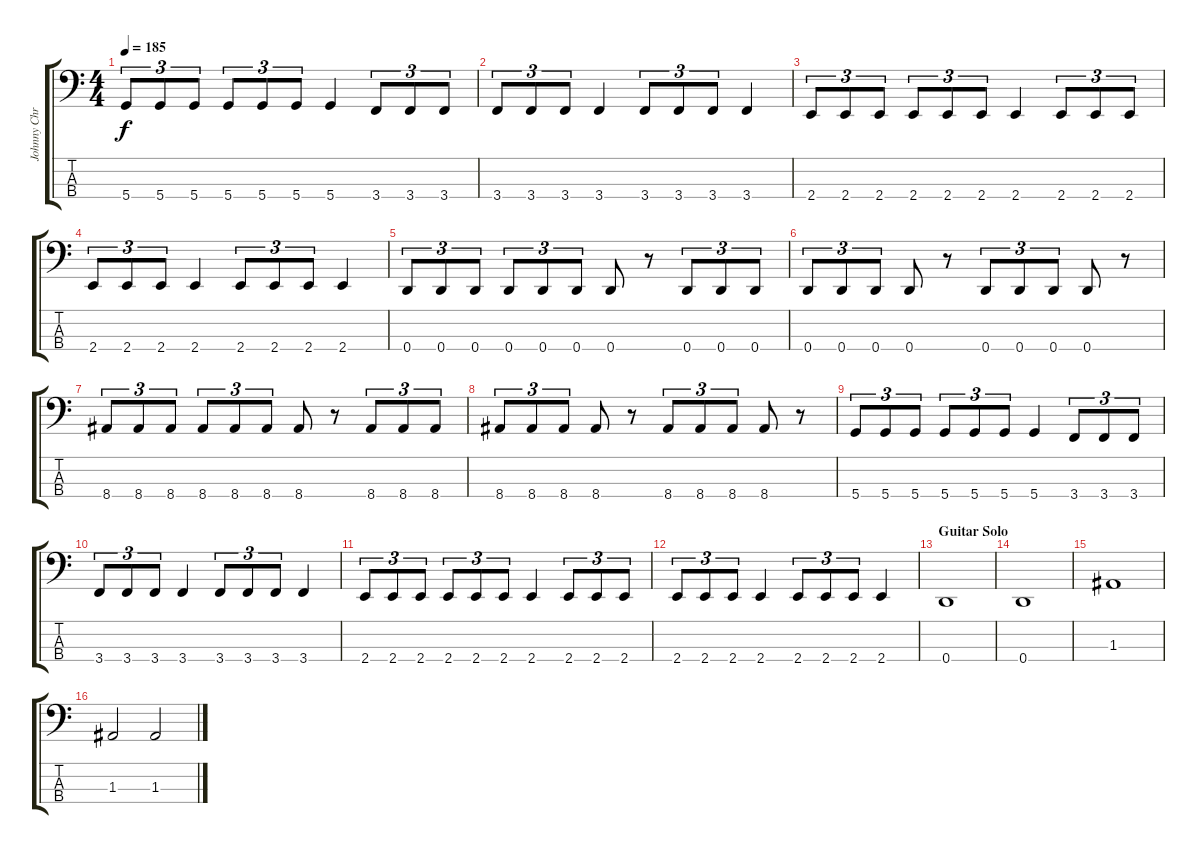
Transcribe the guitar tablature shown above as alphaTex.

\track ("Johnny Christ" "Johnny Chr") {instrument electricbasspick}
\staff {score tabs}
\tuning (G2 D2 A1 D1) {hide}
\ts (4 4)
\tempo 185
\clef f4
\ks c
5.4.8{tu (3 2) dy f} 5.4.8{tu (3 2)} 5.4.8{tu (3 2)} 5.4.8{tu (3 2)} 5.4.8{tu (3 2)} 5.4.8{tu (3 2)} 5.4.4 3.4.8{tu (3 2)} 3.4.8{tu (3 2)} 3.4.8{tu (3 2)} |
3.4.8{tu (3 2)} 3.4.8{tu (3 2)} 3.4.8{tu (3 2)} 3.4.4 3.4.8{tu (3 2)} 3.4.8{tu (3 2)} 3.4.8{tu (3 2)} 3.4.4 |
2.4.8{tu (3 2)} 2.4.8{tu (3 2)} 2.4.8{tu (3 2)} 2.4.8{tu (3 2)} 2.4.8{tu (3 2)} 2.4.8{tu (3 2)} 2.4.4 2.4.8{tu (3 2)} 2.4.8{tu (3 2)} 2.4.8{tu (3 2)} |
2.4.8{tu (3 2)} 2.4.8{tu (3 2)} 2.4.8{tu (3 2)} 2.4.4 2.4.8{tu (3 2)} 2.4.8{tu (3 2)} 2.4.8{tu (3 2)} 2.4.4 |
0.4.8{tu (3 2)} 0.4.8{tu (3 2)} 0.4.8{tu (3 2)} 0.4.8{tu (3 2)} 0.4.8{tu (3 2)} 0.4.8{tu (3 2)} 0.4.8 r.8 0.4.8{tu (3 2)} 0.4.8{tu (3 2)} 0.4.8{tu (3 2)} |
0.4.8{tu (3 2)} 0.4.8{tu (3 2)} 0.4.8{tu (3 2)} 0.4.8 r.8 0.4.8{tu (3 2)} 0.4.8{tu (3 2)} 0.4.8{tu (3 2)} 0.4.8 r.8 |
8.4.8{tu (3 2)} 8.4.8{tu (3 2)} 8.4.8{tu (3 2)} 8.4.8{tu (3 2)} 8.4.8{tu (3 2)} 8.4.8{tu (3 2)} 8.4.8 r.8 8.4.8{tu (3 2)} 8.4.8{tu (3 2)} 8.4.8{tu (3 2)} |
8.4.8{tu (3 2)} 8.4.8{tu (3 2)} 8.4.8{tu (3 2)} 8.4.8 r.8 8.4.8{tu (3 2)} 8.4.8{tu (3 2)} 8.4.8{tu (3 2)} 8.4.8 r.8 |
5.4.8{tu (3 2)} 5.4.8{tu (3 2)} 5.4.8{tu (3 2)} 5.4.8{tu (3 2)} 5.4.8{tu (3 2)} 5.4.8{tu (3 2)} 5.4.4 3.4.8{tu (3 2)} 3.4.8{tu (3 2)} 3.4.8{tu (3 2)} |
3.4.8{tu (3 2)} 3.4.8{tu (3 2)} 3.4.8{tu (3 2)} 3.4.4 3.4.8{tu (3 2)} 3.4.8{tu (3 2)} 3.4.8{tu (3 2)} 3.4.4 |
2.4.8{tu (3 2)} 2.4.8{tu (3 2)} 2.4.8{tu (3 2)} 2.4.8{tu (3 2)} 2.4.8{tu (3 2)} 2.4.8{tu (3 2)} 2.4.4 2.4.8{tu (3 2)} 2.4.8{tu (3 2)} 2.4.8{tu (3 2)} |
2.4.8{tu (3 2)} 2.4.8{tu (3 2)} 2.4.8{tu (3 2)} 2.4.4 2.4.8{tu (3 2)} 2.4.8{tu (3 2)} 2.4.8{tu (3 2)} 2.4.4 |
\section ("" "Guitar Solo")
0.4.1 |
0.4.1 |
1.3.1 |
1.3.2 1.3.2
